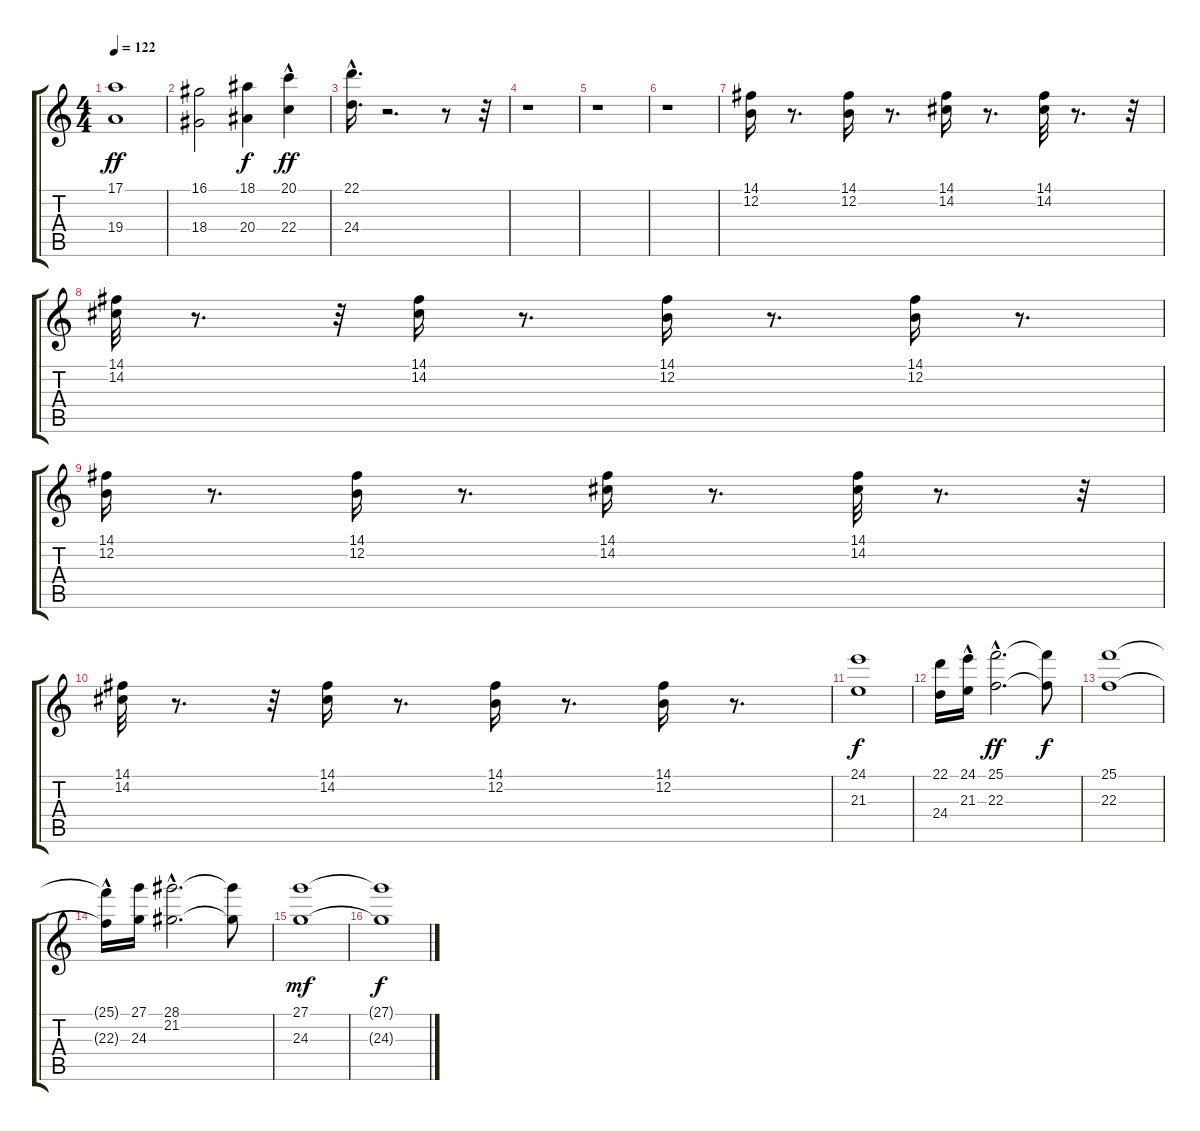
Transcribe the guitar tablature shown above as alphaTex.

\track "" {instrument stringensemble1}
\staff {score tabs}
\tuning (E4 B3 G3 D3 A2 E2) {hide}
\ts (4 4)
\tempo 122
\clef g2
\ks c
(17.1 19.4).1{dy ff} |
(16.1 18.4).2 (18.1 20.4).4{dy f} (20.1{hac} 22.4).4{dy ff} |
(22.1{hac} 24.4{hac}).16{d} r.2{d} r.8 r.32 |
r.1 |
r.1 |
r.1 |
(14.1 12.2).16 r.8{d} (14.1 12.2).16 r.8{d} (14.1 14.2).16 r.8{d} (14.1 14.2).32 r.8{d} r.32 |
(14.1 14.2).32 r.8{d} r.32 (14.1 14.2).16 r.8{d} (14.1 12.2).16 r.8{d} (14.1 12.2).16 r.8{d} |
(14.1 12.2).16 r.8{d} (14.1 12.2).16 r.8{d} (14.1 14.2).16 r.8{d} (14.1 14.2).32 r.8{d} r.32 |
(14.1 14.2).32 r.8{d} r.32 (14.1 14.2).16 r.8{d} (14.1 12.2).16 r.8{d} (14.1 12.2).16 r.8{d} |
(24.1 21.3).1{dy f} |
(22.1 24.4).16 (24.1{hac} 21.3{hac}).16 (25.1{hac} 22.3{hac}).2{d dy ff} (25.1{t} 22.3{t}).8{dy f} |
(25.1 22.3).1 |
(25.1{hac t} 22.3{hac t}).16 (27.1 24.3).16 (28.1{hac} 21.2{hac}).2{d} (28.1{t} 21.2{t}).8 |
(27.1 24.3).1{dy mf} |
(27.1{t} 24.3{t}).1{dy f}
